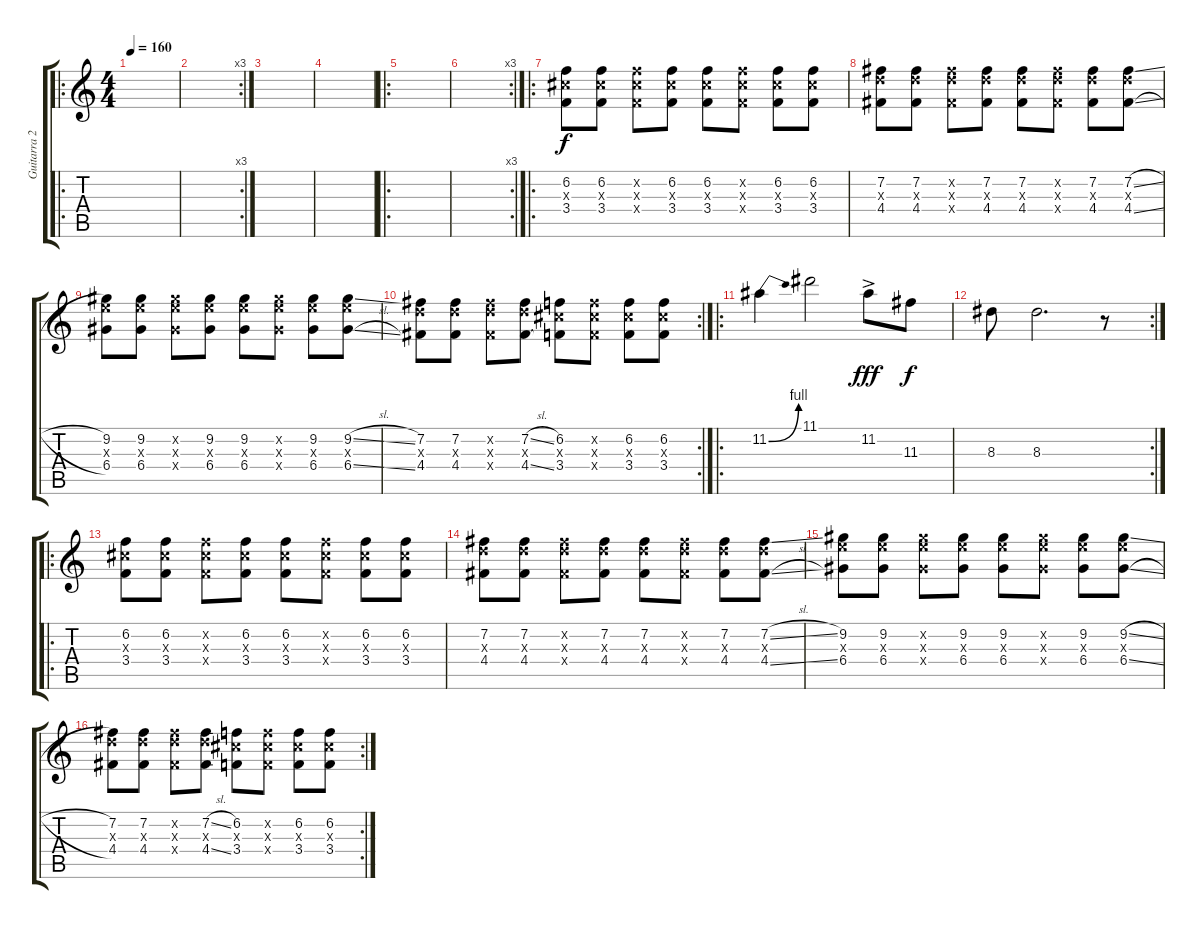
\track ("Guitarra 2" "Guitarra 2") {instrument overdrivenguitar}
\staff {score tabs}
\tuning (E4 B3 G3 D3 A2 E2) {hide}
\ro
\ts (4 4)
\tempo 160
\clef g2
\ks c
|
\rc 3
|
|
|
\ro
|
\rc 3
|
\ro
(6.2 6.3{x} 3.4).8 (6.2 6.3{x} 3.4).8 (6.2{x} 6.3{x} 3.4{x}).8 (6.2 6.3{x} 3.4).8 (6.2 6.3{x} 3.4).8 (6.2{x} 6.3{x} 3.4{x}).8 (6.2 6.3{x} 3.4).8 (6.2 6.3{x} 3.4).8 |
(7.2 7.3{x} 4.4).8 (7.2 7.3{x} 4.4).8 (7.2{x} 7.3{x} 4.4{x}).8 (7.2 7.3{x} 4.4).8 (7.2 7.3{x} 4.4).8 (7.2{x} 7.3{x} 4.4{x}).8 (7.2 7.3{x} 4.4).8 (7.2{sl} 7.3{x} 4.4{sl}).8 |
(9.2 9.3{x} 6.4).8 (9.2 9.3{x} 6.4).8 (9.2{x} 9.3{x} 6.4{x}).8 (9.2 9.3{x} 6.4).8 (9.2 9.3{x} 6.4).8 (9.2{x} 9.3{x} 6.4{x}).8 (9.2 9.3{x} 6.4).8 (9.2{sl} 9.3{x} 6.4{sl}).8 |
\rc 2
(7.2 7.3{x} 4.4).8 (7.2 7.3{x} 4.4).8 (7.2{x} 7.3{x} 4.4{x}).8 (7.2{sl} 7.3{x} 4.4{sl}).8 (6.2 6.3{x} 3.4).8 (6.2{x} 6.3{x} 3.4{x}).8 (6.2 6.3{x} 3.4).8 (6.2 6.3{x} 3.4).8 |
\ro
11.2{be (bend 0 0 60 4)}.4 11.1.2 11.2{ac}.8{dy fff} 11.3.8{dy f} |
\rc 2
8.3.8 8.3.2{d} r.8 |
\ro
(6.2 6.3{x} 3.4).8 (6.2 6.3{x} 3.4).8 (6.2{x} 6.3{x} 3.4{x}).8 (6.2 6.3{x} 3.4).8 (6.2 6.3{x} 3.4).8 (6.2{x} 6.3{x} 3.4{x}).8 (6.2 6.3{x} 3.4).8 (6.2 6.3{x} 3.4).8 |
(7.2 7.3{x} 4.4).8 (7.2 7.3{x} 4.4).8 (7.2{x} 7.3{x} 4.4{x}).8 (7.2 7.3{x} 4.4).8 (7.2 7.3{x} 4.4).8 (7.2{x} 7.3{x} 4.4{x}).8 (7.2 7.3{x} 4.4).8 (7.2{sl} 7.3{x} 4.4{sl}).8 |
(9.2 9.3{x} 6.4).8 (9.2 9.3{x} 6.4).8 (9.2{x} 9.3{x} 6.4{x}).8 (9.2 9.3{x} 6.4).8 (9.2 9.3{x} 6.4).8 (9.2{x} 9.3{x} 6.4{x}).8 (9.2 9.3{x} 6.4).8 (9.2{sl} 9.3{x} 6.4{sl}).8 |
\rc 2
(7.2 7.3{x} 4.4).8 (7.2 7.3{x} 4.4).8 (7.2{x} 7.3{x} 4.4{x}).8 (7.2{sl} 7.3{x} 4.4{sl}).8 (6.2 6.3{x} 3.4).8 (6.2{x} 6.3{x} 3.4{x}).8 (6.2 6.3{x} 3.4).8 (6.2 6.3{x} 3.4).8
